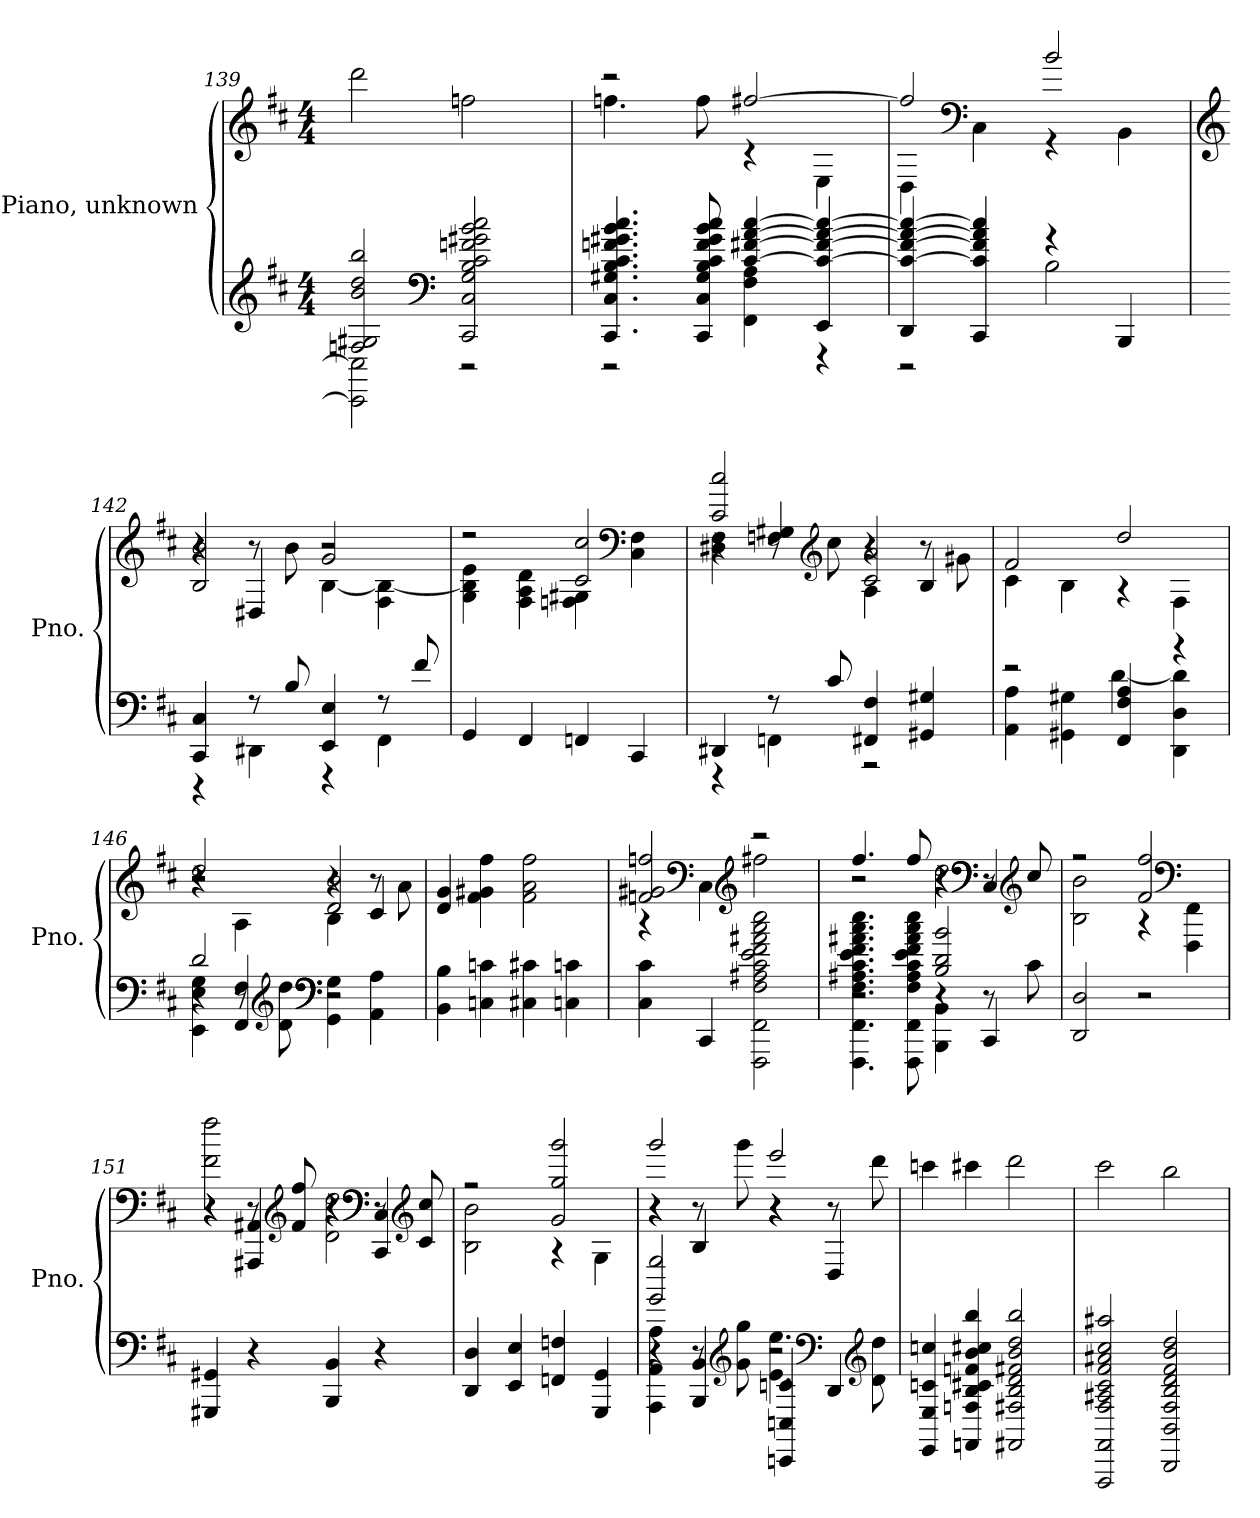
**kern	**kern
*part1	*part1
*staff2	*staff1
*I"Piano, unknown	*
*I'Pno.	*
*clefG2	*clefG2
*k[f#c#]	*k[f#c#]
*M4/4	*M4/4
=139	=139
*^	*
2Fn/ 2G#X/ 2b/ 2dd/ 2bb/	2CC#\] 2C#\]	2ddd\
*clefF4	*	*
2CC#/ 2C#/ 2G#/ 2B/ 2c#/ 2fn/ 2g#X/ 2b/ 2cc#/	2r	2ffn\
=140	=140	=140
*	*	*^
4.CC#/ 4.C#/ 4.G#X/ 4.B/ 4.c#/ 4.fn/ 4.g#X/ 4.b/ 4.cc#/	2r	2r	4.ffn\
8CC#/ 8C#/ 8G#/ 8B/ 8c#/ 8f/ 8g#/ 8b/ 8cc#/	.	.	8ff\
[4c#/ [4f#X/ [4a/ [4cc#/	4FF#\ 4F#\ 4A\	[2ff#X/	4r
4EE/ 4c#/_ 4f#/_ 4a/_ 4cc#/_	4r	.	4E\
=141	=141	=141	=141
4DD/ 4c#/_ 4f#/_ 4a/_ 4cc#/_	2r	2ff#/]	4D\
*	*	*clefF4	*
4CC#/ 4c#/] 4f#/] 4a/] 4cc#/]	.	.	4C#\
4r	2B\	2b/	4r
4BBB/	.	.	4BB\
*	*	*v	*v
!!LO:LB:g=z
=142	=142	=142
*	*	*clefG2
*	*	*^
*	*	*	*^
4CC#/ 4C#/	4r	2B/ 2b/	4r	4r
8r	4DD#X\	.	8r	4D#X/
8B/	.	.	8b\	.
4EE/ 4E/	4r	2g/	[4B\	2r
8r	4FF#\	.	4F#\ 4B\_	.
8f#/	.	.	.	.
*v	*v	*	*	*
*	*	*v	*v
=143	=143	=143
4GG/	2r	4G\ 4B\] 4e\
4FF#/	.	4F#\ 4A\ 4d\
4FFn/	2c#/ 2cc#/	4Fn\ 4G#X\
*	*clefF4	*
4CC#/	.	4C#\ 4F\
=144	=144	=144
*^	*	*^
4DD#X/	4r	2c#/ 2cc#/	4D#X\ 4F#\	4r
8r	4FFn\	.	8r	4Fn/ 4G#X/
*	*	*clefG2	*	*
8c#/	.	.	8cc#\	.
4FF#X/ 4F#/	2r	2c#/ 2a/	4A\	4r
4GG#X/ 4G#X/	.	.	8r	4B/
.	.	.	8g#X\	.
*	*	*	*v	*v
=145	=145	=145	=145
2r	4AA\ 4A\	2f#/	4c#\
.	4GG#X\ 4G#X\	.	4B\
4FF#/ 4F#/ 4A/	[4d\	2dd/	4r
4r	4DD\ 4D\ 4d\]	.	4F#\
!!LO:LB:g=z
=146	=146	=146	=146
*	*^	*	*^
2d/	4EE\ 4E\ 4G\	4r	2dd/	4r	2r
.	8r	4FF#/ 4F#/	.	4A\	.
*clefG2	*	*	*	*	*
.	8d\ 8dd\	.	.	.	.
*clefF4	*	*	*	*	*
2r	4GG\ 4G\	2r	2d/ 2b/	4B\	4r
.	4AA\ 4A\	.	.	8r	4c#/
.	.	.	.	8a\	.
*v	*v	*v	*	*	*
*	*v	*v	*v
=147	=147
4BB\ 4B\	4d/ 4g/
4Cn\ 4cn\	4f#\ 4g#X\ 4ff#\
4C#X\ 4c#X\	2f#\ 2a\ 2ff#\
4Cn\ 4cn\	.
=148	=148
*	*^
4C#\ 4c#\	2fn/ 2g#X/ 2ffn/	4r
*	*clefF4	*
4CC#/	.	4C#\
*	*clefG2	*
2FFF#\ 2FF#\ 2F#\ 2A#X\ 2c#\ 2e\ 2f#\ 2a#X\ 2cc#\ 2ee\	2r	2ff#X\
=149	=149	=149
*^	*	*^
*	*^	*	*	*
2r	4.FFF#\ 4.FF#\ 4.F#\ 4.A#X\ 4.c#\ 4.e\ 4.f#\ 4.a#X\ 4.cc#\ 4.ee\	2r	4.ff#/	2r	2r
.	8FFF#\ 8FF#\ 8F#\ 8A#\ 8c#\ 8e\ 8f#\ 8a#\ 8cc#\ 8ee\	.	8ff#/	.	.
2B/ 2d/ 2b/	4BBB\ 4BB\	4r	4r	2dd\	4r
*	*	*	*clefF4	*	*
.	8r	4CC#/	8r	.	4C#/
*	*	*	*clefG2	*	*
.	8c#\	.	8cc#/	.	.
*v	*v	*v	*	*	*
*	*	*v	*v
!!LO:LB:g=z
=150	=150	=150
2DD/ 2D/	2r	2B\ 2b\
2r	2f#/ 2ff#/	4r
*	*clefF4	*
.	.	4FFF#\ 4FF#\
=151	=151	=151
*	*	*^
4GGG#X/ 4GG#X/	4r	2f#\ 2ff#\	4r
4r	8r	.	4AAA#X/ 4AA#X/
*	*clefG2	*	*
.	8f#/ 8ff#/	.	.
4BBB/ 4BB/	4r	2d\ 2dd\	4r
*	*clefF4	*	*
4r	8r	.	4CC#/ 4C#/
*	*clefG2	*	*
.	8c#/ 8cc#/	.	.
*	*	*v	*v
=152	=152	=152
4DD/ 4D/	2r	2B\ 2b\
4EE/ 4E/	.	.
4FFn/ 4Fn/	2g/ 2gg/ 2ggg/	4r
4GGG/ 4GG/	.	4G\
=153	=153	=153
*^	*	*^
*	*^	*	*	*
2g/ 2gg/	4AAA\ 4AA\ 4A\	4r	2ggg/	4r	4r
.	8r	4BBB/ 4BB/	.	8r	4B/
*clefG2	*	*	*	*	*
.	8g\ 8gg\	.	.	8ggg\	.
2r	4.e\ 4.ee\	4CCn/ 4Cn/ 4cn/	2eee/	4r	4r
*clefF4	*	*	*	*	*
.	.	4DD/	.	8r	4D/
*clefG2	*	*	*	*	*
.	8d\ 8dd\	.	.	8ddd\	.
*v	*v	*v	*	*	*
*	*v	*v	*v
!!LO:LB:g=z
=154	=154
4EE/ 4E/ 4cn/ 4ccn/	4cccn\
4FFn/ 4Fn/ 4B/ 4c#X/ 4fn/ 4b/ 4cc#X/ 4bb/	4ccc#X\
2FF#X/ 2F#X/ 2B/ 2d/ 2f#X/ 2b/ 2dd/ 2bb/	2ddd\
=155	=155
2FFF#/ 2FF#/ 2F#/ 2A#X/ 2c#/ 2f#/ 2a#X/ 2cc#/ 2aa#X/	2ccc#\
2BBB/ 2BB/ 2F#/ 2B/ 2d/ 2f#/ 2b/ 2dd/	2bb\
=	=
*-	*-
